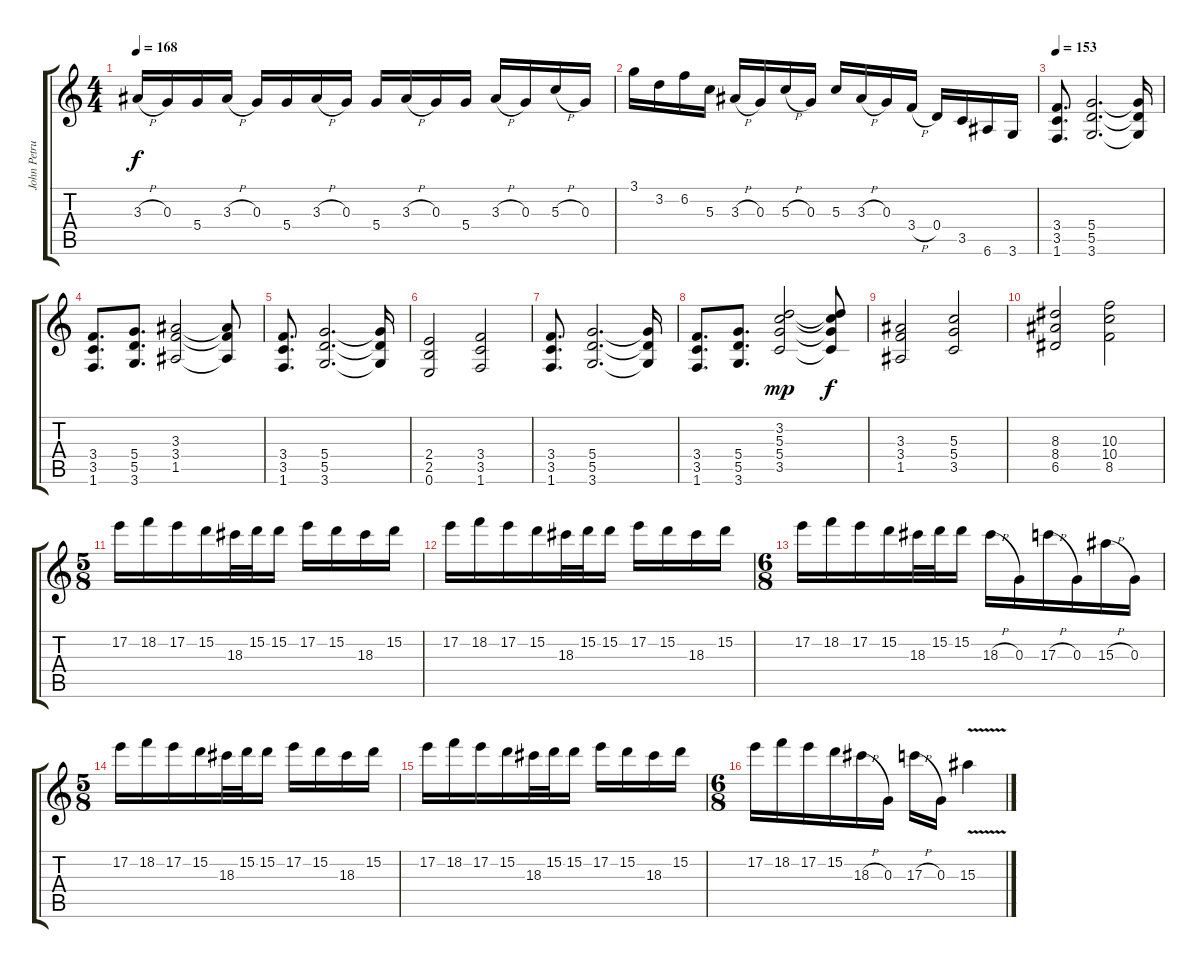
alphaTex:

\track ("John Petrucci Lead Guitar" "John Petru") {instrument distortionguitar}
\staff {score tabs}
\tuning (E4 B3 G3 D3 A2 E2) {hide}
\ts (4 4)
\tempo 168
\clef g2
\ks c
3.3{h}.16{dy f} 0.3.16 5.4.16 3.3{h}.16 0.3.16 5.4.16 3.3{h}.16 0.3.16 5.4.16 3.3{h}.16 0.3.16 5.4.16 3.3{h}.16 0.3.16 5.3{h}.16 0.3.16 |
3.1.16 3.2.16 6.2.16 5.3.16 3.3{h}.16 0.3.16 5.3{h}.16 0.3.16 5.3.16 3.3{h}.16 0.3.16 3.4{h}.16 0.4.16 3.5.16 6.6.16 3.6.16 |
\tempo 153
(3.4 3.5 1.6).8{d} (5.4 5.5 3.6).2{d} (5.4{t} 5.5{t} 3.6{t}).16 |
(3.4 3.5 1.6).8{d} (5.4 5.5 3.6).8{d} (3.3 3.4 1.5).2 (3.3{t} 3.4{t} 1.5{t}).8 |
(3.4 3.5 1.6).8{d} (5.4 5.5 3.6).2{d} (5.4{t} 5.5{t} 3.6{t}).16 |
(2.4 2.5 0.6).2 (3.4 3.5 1.6).2 |
(3.4 3.5 1.6).8{d} (5.4 5.5 3.6).2{d} (5.4{t} 5.5{t} 3.6{t}).16 |
(3.4 3.5 1.6).8{d} (5.4 5.5 3.6).8{d} (3.2 5.3 5.4 3.5).2{dy mp} (3.2{t} 5.3{t} 5.4{t} 3.5{t}).8{dy f} |
(3.3 3.4 1.5).2 (5.3 5.4 3.5).2 |
(8.3 8.4 6.5).2 (10.3 10.4 8.5).2 |
\ts (5 8)
17.2.16 18.2.16 17.2.16 15.2.16 18.3.32 15.2.32 15.2.16 17.2.16 15.2.16 18.3.16 15.2.16 |
17.2.16 18.2.16 17.2.16 15.2.16 18.3.32 15.2.32 15.2.16 17.2.16 15.2.16 18.3.16 15.2.16 |
\ts (6 8)
17.2.16 18.2.16 17.2.16 15.2.16 18.3.32 15.2.32 15.2.16 18.3{h}.16 0.3.16 17.3{h}.16 0.3.16 15.3{h}.16 0.3.16 |
\ts (5 8)
17.2.16 18.2.16 17.2.16 15.2.16 18.3.32 15.2.32 15.2.16 17.2.16 15.2.16 18.3.16 15.2.16 |
17.2.16 18.2.16 17.2.16 15.2.16 18.3.32 15.2.32 15.2.16 17.2.16 15.2.16 18.3.16 15.2.16 |
\ts (6 8)
17.2.16 18.2.16 17.2.16 15.2.16 18.3{h}.16 0.3.16 17.3{h}.16 0.3.16 15.3{v}.4
